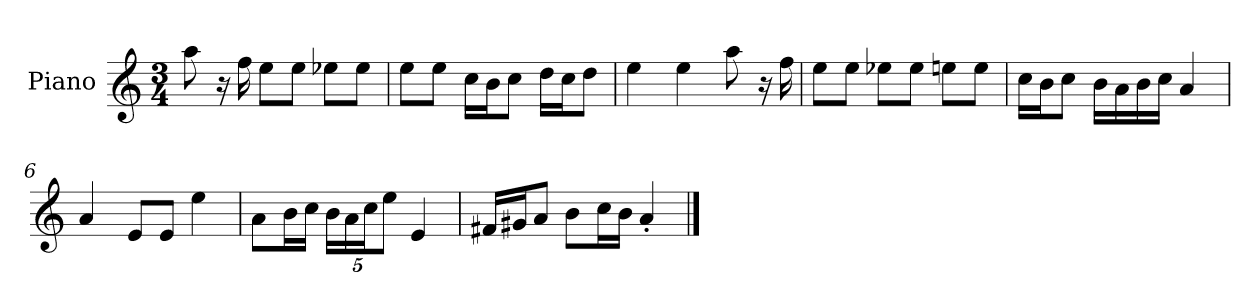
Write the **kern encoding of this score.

**kern
*part1
*staff1
*I"Piano
*I'P-no
*clefG2
*k[]
*M3/4
*MM91
=1
8aa\
16r
16ff\
8ee\L
8ee\J
8ee-X\L
8ee-\J
=2
8ee\L
8ee\J
16cc\LL
16b\J
8cc\J
16dd\LL
16cc\J
8dd\J
=3
4ee\
4ee\
8aa\
16r
16ff\
=4
8ee\L
8ee\J
8ee-X\L
8ee-\J
8een\L
8ee\J
=5
16cc\LL
16b\J
8cc\J
16b\LL
16a\
16b\
16cc\JJ
4a/
=6
4a/
8e/L
8e/J
4ee\
!!LO:LB:g=z
=7
8a\L
16b\L
16cc\JJ
*Xbrackettup
20b\LL
20a\
20cc\J
10ee\J
4e/
=8
16f#X/LL
16g#X/J
8a/J
8b\L
16cc\L
16b\JJ
4a'/
==
*-
